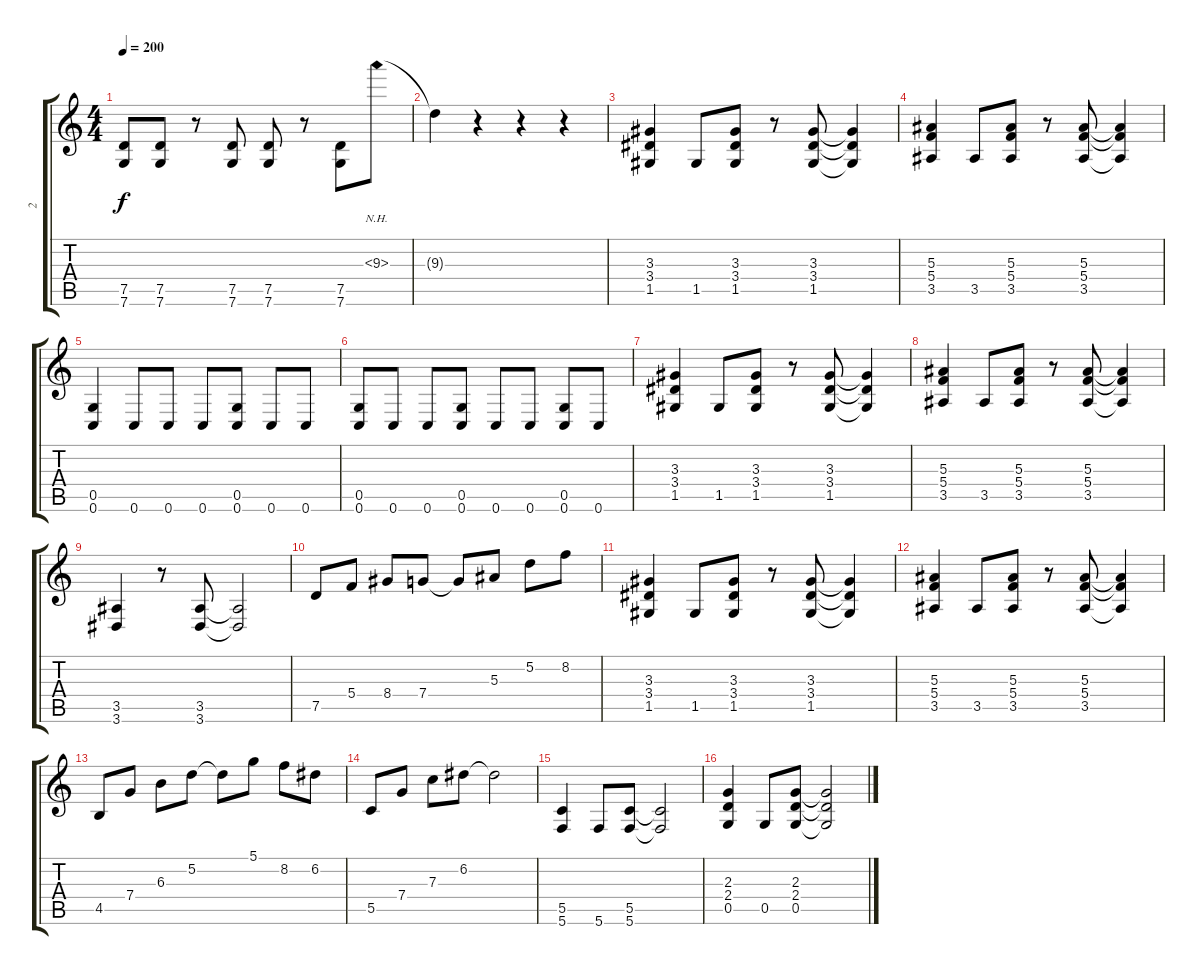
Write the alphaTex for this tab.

\track ("2" "2") {instrument acousticguitarsteel}
\staff {score tabs}
\tuning (D4 A3 F3 C3 G2 C2) {hide}
\ts (4 4)
\tempo 200
\clef g2
\ks c
(7.5 7.6).8{dy f} (7.5 7.6).8 r.8 (7.5 7.6).8 (7.5 7.6).8 r.8 (7.5 7.6).8 9.3{nh}.8 |
9.3{t}.4 r.4 r.4 r.4 |
(3.3 3.4 1.5).4 1.5.8 (3.3 3.4 1.5).8 r.8 (3.3 3.4 1.5).8 (3.3{t} 3.4{t} 1.5{t}).4 |
(5.3 5.4 3.5).4 3.5.8 (5.3 5.4 3.5).8 r.8 (5.3 5.4 3.5).8 (5.3{t} 5.4{t} 3.5{t}).4 |
(0.5 0.6).4 0.6.8 0.6.8 0.6.8 (0.5 0.6).8 0.6.8 0.6.8 |
(0.5 0.6).8 0.6.8 0.6.8 (0.5 0.6).8 0.6.8 0.6.8 (0.5 0.6).8 0.6.8 |
(3.3 3.4 1.5).4 1.5.8 (3.3 3.4 1.5).8 r.8 (3.3 3.4 1.5).8 (3.3{t} 3.4{t} 1.5{t}).4 |
(5.3 5.4 3.5).4 3.5.8 (5.3 5.4 3.5).8 r.8 (5.3 5.4 3.5).8 (5.3{t} 5.4{t} 3.5{t}).4 |
(3.5 3.6).4 r.8 (3.5 3.6).8 (3.5{t} 3.6{t}).2 |
7.5.8 5.4.8 8.4.8 7.4.8 7.4{t}.8 5.3.8 5.2.8 8.2.8 |
(3.3 3.4 1.5).4 1.5.8 (3.3 3.4 1.5).8 r.8 (3.3 3.4 1.5).8 (3.3{t} 3.4{t} 1.5{t}).4 |
(5.3 5.4 3.5).4 3.5.8 (5.3 5.4 3.5).8 r.8 (5.3 5.4 3.5).8 (5.3{t} 5.4{t} 3.5{t}).4 |
4.5.8 7.4.8 6.3.8 5.2.8 5.2{t}.8 5.1.8 8.2.8 6.2.8 |
5.5.8 7.4.8 7.3.8 6.2.8 6.2{t}.2 |
(5.5 5.6).4 5.6.8 (5.5 5.6).8 (5.5{t} 5.6{t}).2 |
(2.3 2.4 0.5).4 0.5.8 (2.3 2.4 0.5).8 (2.3{t} 2.4{t} 0.5{t}).2
